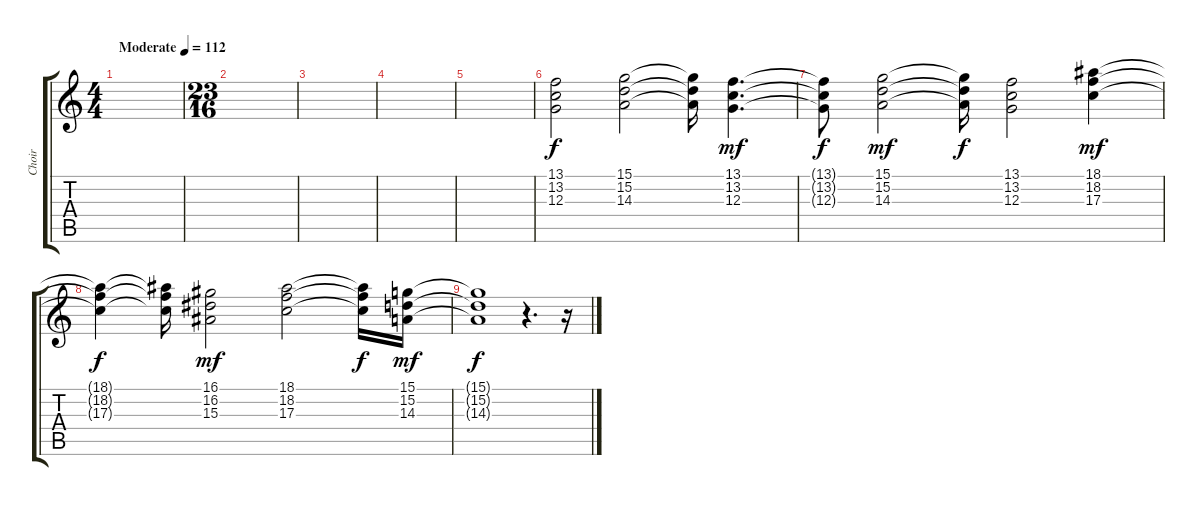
\track ("Choir" "Choir") {instrument choiraahs}
\staff {score tabs}
\tuning (E4 B3 G3 D3 A2 E2) {hide}
\ts (4 4)
\tempo (112 "Moderate")
\clef g2
\ks c
|
\ts (23 16)
|
|
|
|
(13.1 13.2 12.3).2 (15.1 15.2 14.3).2 (15.1{t} 15.2{t} 14.3{t}).16{dy f} (13.1 13.2 12.3).4{d dy mf} |
(13.1{t} 13.2{t} 12.3{t}).8{dy f} (15.1 15.2 14.3).2{dy mf} (15.1{t} 15.2{t} 14.3{t}).16{dy f} (13.1 13.2 12.3).2 (18.1 18.2 17.3).4{dy mf} |
(18.1{t} 18.2{t} 17.3{t}).4{dy f} (18.1{t} 18.2{t} 17.3{t}).16 (16.1 16.2 15.3).2{dy mf} (18.1 18.2 17.3).2 (18.1{t} 18.2{t} 17.3{t}).16{dy f} (15.1 15.2 14.3).16{dy mf} |
(15.1{t} 15.2{t} 14.3{t}).1{dy f} r.4{d} r.16
